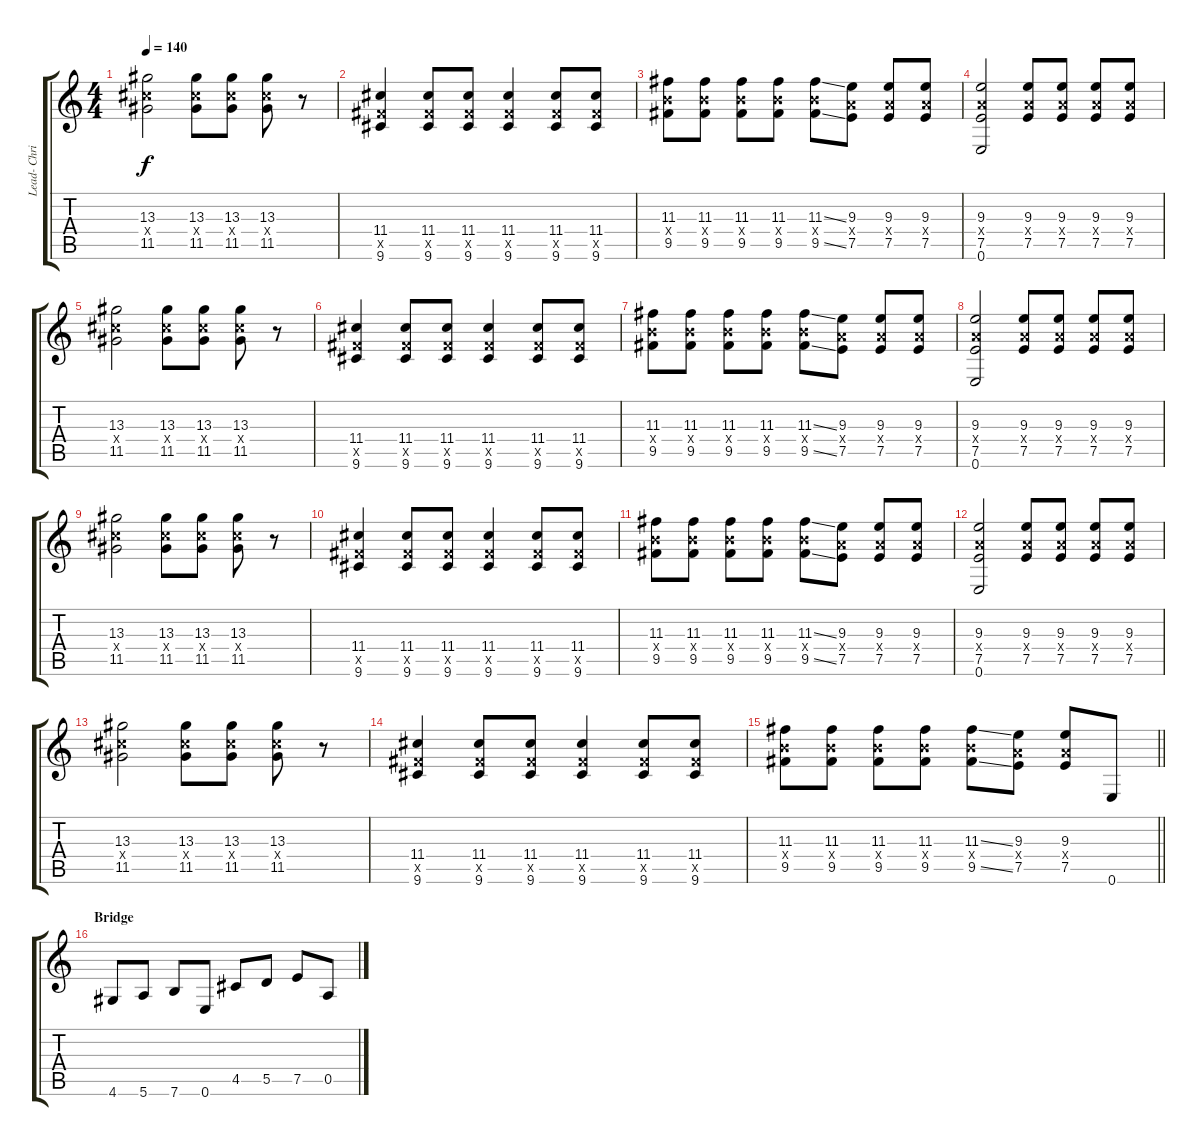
\track ("Lead- Chris Shifflet" "Lead- Chri") {instrument distortionguitar}
\staff {score tabs}
\tuning (E4 B3 G3 D3 A2 E2) {hide}
\ts (4 4)
\tempo 140
\clef g2
\ks c
(13.3 11.4{x} 11.5).2{dy f} (13.3 11.4{x} 11.5).8 (13.3 11.4{x} 11.5).8 (13.3 11.4{x} 11.5).8 r.8 |
(11.4 9.5{x} 9.6).4 (11.4 9.5{x} 9.6).8 (11.4 9.5{x} 9.6).8 (11.4 9.5{x} 9.6).4 (11.4 9.5{x} 9.6).8 (11.4 9.5{x} 9.6).8 |
(11.3 9.4{x} 9.5).8 (11.3 9.4{x} 9.5).8 (11.3 9.4{x} 9.5).8 (11.3 9.4{x} 9.5).8 (11.3{ss} 9.4{x} 9.5{ss}).8 (9.3 7.4{x} 7.5).8 (9.3 7.4{x} 7.5).8 (9.3 7.4{x} 7.5).8 |
(9.3 7.4{x} 7.5 0.6).2{volume 10} (9.3 7.4{x} 7.5).8 (9.3 7.4{x} 7.5).8 (9.3 7.4{x} 7.5).8 (9.3 7.4{x} 7.5).8 |
(13.3 11.4{x} 11.5).2 (13.3 11.4{x} 11.5).8 (13.3 11.4{x} 11.5).8 (13.3 11.4{x} 11.5).8 r.8 |
(11.4 9.5{x} 9.6).4 (11.4 9.5{x} 9.6).8 (11.4 9.5{x} 9.6).8 (11.4 9.5{x} 9.6).4 (11.4 9.5{x} 9.6).8 (11.4 9.5{x} 9.6).8 |
(11.3 9.4{x} 9.5).8 (11.3 9.4{x} 9.5).8 (11.3 9.4{x} 9.5).8 (11.3 9.4{x} 9.5).8 (11.3{ss} 9.4{x} 9.5{ss}).8 (9.3 7.4{x} 7.5).8 (9.3 7.4{x} 7.5).8 (9.3 7.4{x} 7.5).8 |
(9.3 7.4{x} 7.5 0.6).2{volume 10} (9.3 7.4{x} 7.5).8 (9.3 7.4{x} 7.5).8 (9.3 7.4{x} 7.5).8 (9.3 7.4{x} 7.5).8 |
(13.3 11.4{x} 11.5).2 (13.3 11.4{x} 11.5).8 (13.3 11.4{x} 11.5).8 (13.3 11.4{x} 11.5).8 r.8 |
(11.4 9.5{x} 9.6).4 (11.4 9.5{x} 9.6).8 (11.4 9.5{x} 9.6).8 (11.4 9.5{x} 9.6).4 (11.4 9.5{x} 9.6).8 (11.4 9.5{x} 9.6).8 |
(11.3 9.4{x} 9.5).8 (11.3 9.4{x} 9.5).8 (11.3 9.4{x} 9.5).8 (11.3 9.4{x} 9.5).8 (11.3{ss} 9.4{x} 9.5{ss}).8 (9.3 7.4{x} 7.5).8 (9.3 7.4{x} 7.5).8 (9.3 7.4{x} 7.5).8 |
(9.3 7.4{x} 7.5 0.6).2{volume 10} (9.3 7.4{x} 7.5).8 (9.3 7.4{x} 7.5).8 (9.3 7.4{x} 7.5).8 (9.3 7.4{x} 7.5).8 |
(13.3 11.4{x} 11.5).2 (13.3 11.4{x} 11.5).8 (13.3 11.4{x} 11.5).8 (13.3 11.4{x} 11.5).8 r.8 |
(11.4 9.5{x} 9.6).4 (11.4 9.5{x} 9.6).8 (11.4 9.5{x} 9.6).8 (11.4 9.5{x} 9.6).4 (11.4 9.5{x} 9.6).8 (11.4 9.5{x} 9.6).8 |
\barLineRight lightlight
(11.3 9.4{x} 9.5).8 (11.3 9.4{x} 9.5).8 (11.3 9.4{x} 9.5).8 (11.3 9.4{x} 9.5).8 (11.3{ss} 9.4{x} 9.5{ss}).8 (9.3 7.4{x} 7.5).8 (9.3 7.4{x} 7.5).8 0.6.8{volume 16} |
\section ("" "Bridge")
4.6.8 5.6.8 7.6.8 0.6.8 4.5.8 5.5.8 7.5.8 0.5.8
